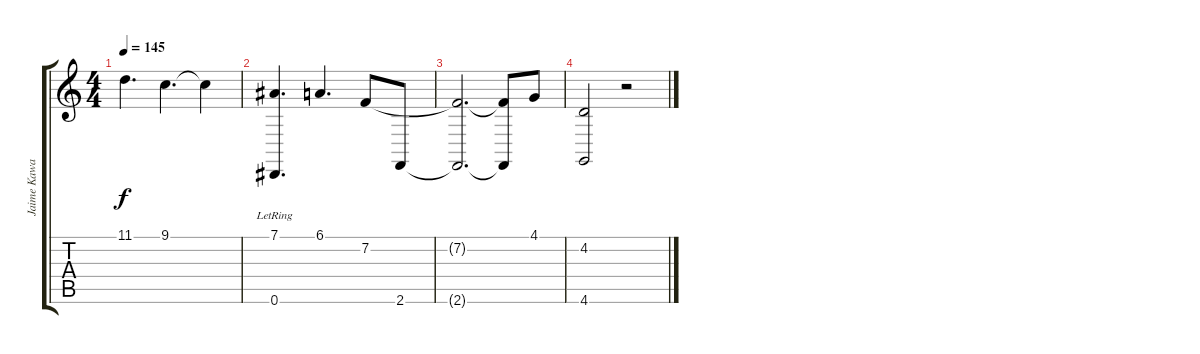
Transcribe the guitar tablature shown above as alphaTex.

\track ("Jaime Kawai" "Jaime Kawa") {instrument electricgrandpiano}
\staff {score tabs}
\tuning (Eb4 Bb3 Gb3 Db3 Ab2 Eb2) {hide}
\ts (4 4)
\tempo 145
\clef g2
\ks c
11.1.4{d dy f} 9.1.4{d} 9.1{t}.4 |
(7.1 0.6{lr}).4{d} 6.1.4{d} 7.2.8 2.6.8 |
(7.2{t} 2.6{t}).2{d} (7.2{t} 2.6{t}).8 4.1.8 |
(4.2 4.6).2 r.2
